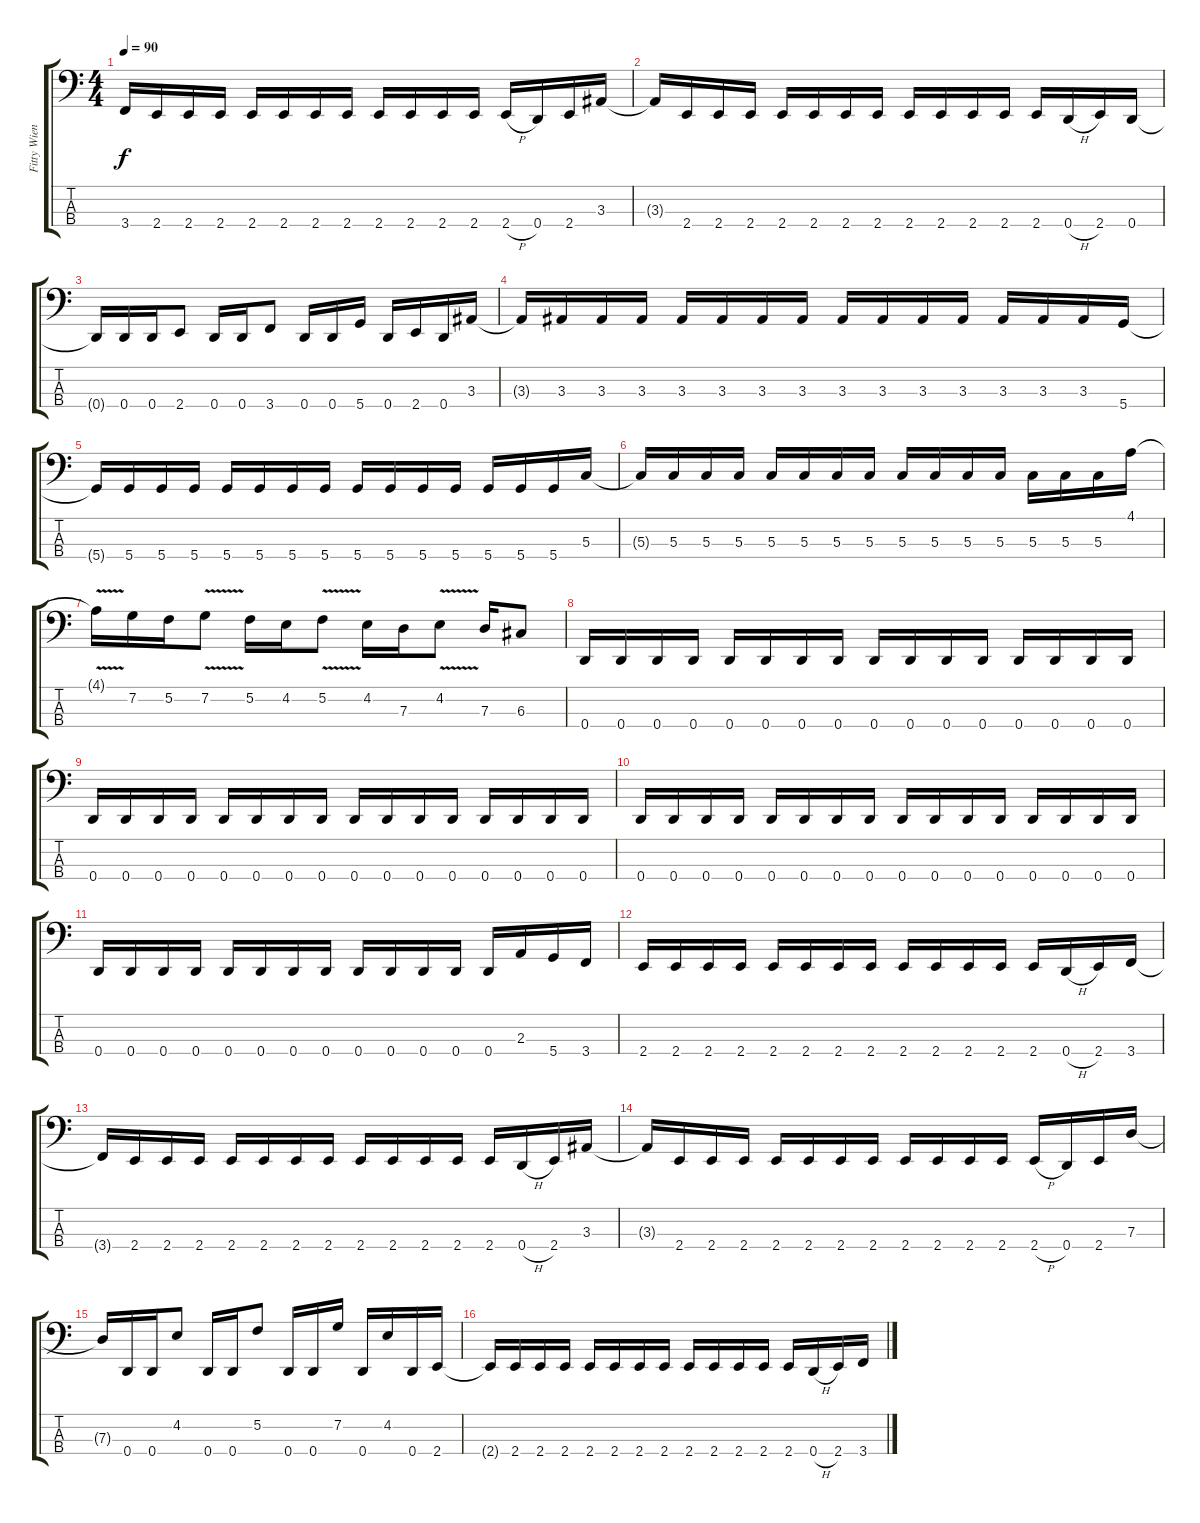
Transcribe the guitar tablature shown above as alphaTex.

\track ("Fitty Wienhold" "Fitty Wien") {instrument electricbassfinger}
\staff {score tabs}
\tuning (F2 C2 G1 D1) {hide}
\ts (4 4)
\tempo 90
\clef f4
\ks c
3.4{t}.16{dy f} 2.4.16 2.4.16 2.4.16 2.4.16 2.4.16 2.4.16 2.4.16 2.4.16 2.4.16 2.4.16 2.4.16 2.4{h}.16 0.4.16 2.4.16 3.3.16 |
3.3{t}.16 2.4.16 2.4.16 2.4.16 2.4.16 2.4.16 2.4.16 2.4.16 2.4.16 2.4.16 2.4.16 2.4.16 2.4.16 0.4{h}.16 2.4.16 0.4.16 |
0.4{t}.16 0.4.16 0.4.16 2.4.8 0.4.16 0.4.16 3.4.8 0.4.16 0.4.16 5.4.16 0.4.16 2.4.16 0.4.16 3.3.16 |
3.3{t}.16 3.3.16 3.3.16 3.3.16 3.3.16 3.3.16 3.3.16 3.3.16 3.3.16 3.3.16 3.3.16 3.3.16 3.3.16 3.3.16 3.3.16 5.4.16 |
5.4{t}.16 5.4.16 5.4.16 5.4.16 5.4.16 5.4.16 5.4.16 5.4.16 5.4.16 5.4.16 5.4.16 5.4.16 5.4.16 5.4.16 5.4.16 5.3.16 |
5.3{t}.16 5.3.16 5.3.16 5.3.16 5.3.16 5.3.16 5.3.16 5.3.16 5.3.16 5.3.16 5.3.16 5.3.16 5.3.16 5.3.16 5.3.16 4.1.16 |
4.1{v t}.16 7.2.16 5.2.16 7.2{v}.8 5.2.16 4.2.16 5.2{v}.8 4.2.16 7.3.16 4.2{v}.8 7.3.16 6.3.8 |
0.4.16 0.4.16 0.4.16 0.4.16 0.4.16 0.4.16 0.4.16 0.4.16 0.4.16 0.4.16 0.4.16 0.4.16 0.4.16 0.4.16 0.4.16 0.4.16 |
0.4.16 0.4.16 0.4.16 0.4.16 0.4.16 0.4.16 0.4.16 0.4.16 0.4.16 0.4.16 0.4.16 0.4.16 0.4.16 0.4.16 0.4.16 0.4.16 |
0.4.16 0.4.16 0.4.16 0.4.16 0.4.16 0.4.16 0.4.16 0.4.16 0.4.16 0.4.16 0.4.16 0.4.16 0.4.16 0.4.16 0.4.16 0.4.16 |
0.4.16 0.4.16 0.4.16 0.4.16 0.4.16 0.4.16 0.4.16 0.4.16 0.4.16 0.4.16 0.4.16 0.4.16 0.4.16 2.3.16 5.4.16 3.4.16 |
2.4.16 2.4.16 2.4.16 2.4.16 2.4.16 2.4.16 2.4.16 2.4.16 2.4.16 2.4.16 2.4.16 2.4.16 2.4.16 0.4{h}.16 2.4.16 3.4.16 |
3.4{t}.16 2.4.16 2.4.16 2.4.16 2.4.16 2.4.16 2.4.16 2.4.16 2.4.16 2.4.16 2.4.16 2.4.16 2.4.16 0.4{h}.16 2.4.16 3.3.16 |
3.3{t}.16 2.4.16 2.4.16 2.4.16 2.4.16 2.4.16 2.4.16 2.4.16 2.4.16 2.4.16 2.4.16 2.4.16 2.4{h}.16 0.4.16 2.4.16 7.3.16 |
7.3{t}.16 0.4.16 0.4.16 4.2.8 0.4.16 0.4.16 5.2.8 0.4.16 0.4.16 7.2.16 0.4.16 4.2.16 0.4.16 2.4.16 |
2.4{t}.16 2.4.16 2.4.16 2.4.16 2.4.16 2.4.16 2.4.16 2.4.16 2.4.16 2.4.16 2.4.16 2.4.16 2.4.16 0.4{h}.16 2.4.16 3.4.16
